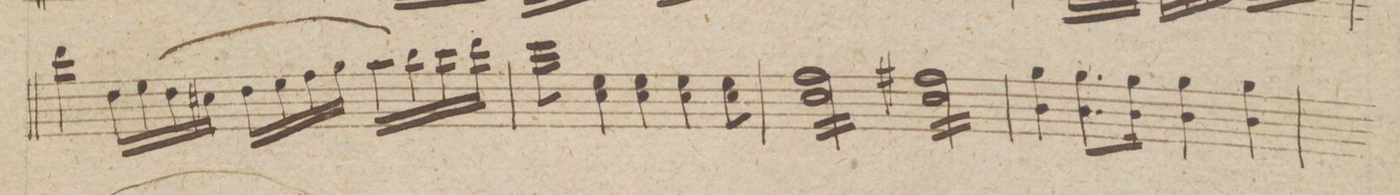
**kern	**dynam
*I"Violino 1mo	*
*clefG2	*
*k[]	*
*met(c|)	*
*M2/2	*
4ddd\	.
16dd\LL	.
16ee\	.
(16dd\	.
16cc#X\JJ	.
16dd\LL	.
16ee\	.
16ff\	.
16gg\JJ	.
16aa\LL	.
16bb\)	.
16ccc\	.
16ddd\JJ	.
=22	=22
8eee\	.
4ee 4cc\	.
4ee 4cc\	.
4ee 4cc\	.
8ee 8cc\	.
=23	=23
*2\right	*
16ffLL 16cc\	.
16ff 16cc\	.
16ff 16cc\	.
16ff 16cc\	.
16ff 16cc\	.
16ff 16cc\	.
16ff 16cc\	.
16ffJJ 16cc\	.
16ff#XLL 16cc\	.
16ff# 16cc\	.
16ff# 16cc\	.
16ff# 16cc\	.
16ff# 16cc\	.
16ff# 16cc\	.
16ff# 16cc\	.
16ff#JJ 16cc\	.
=24	=24
4gg 4b\	.
8.ggL 8.b\	.
16ggJk 16b\	.
4gg 4b\	.
4gg 4b\	.
=25	=25
*-	*-
